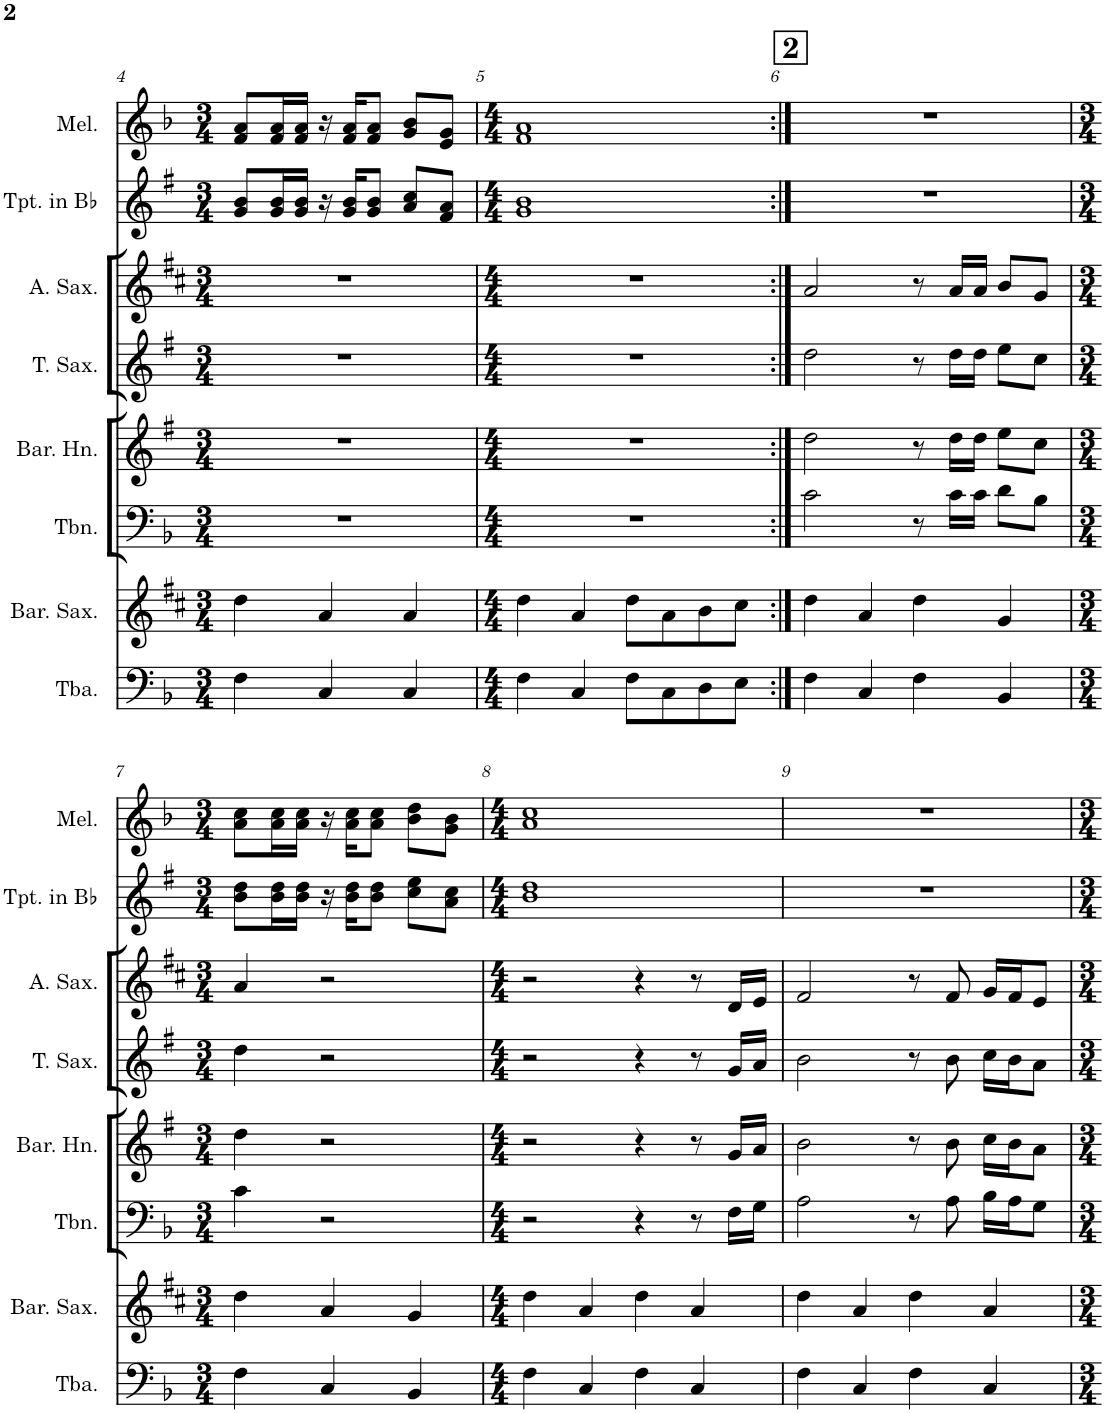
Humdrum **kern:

**kern	**kern	**kern	**kern	**kern	**kern	**kern	**kern
*part8	*part7	*part6	*part5	*part4	*part3	*part2	*part1
*staff8	*staff7	*staff6	*staff5	*staff4	*staff3	*staff2	*staff1
*I"Tuba	*I"Baritone Saxophone	*I"Trombone	*I"Baritone Horn	*I"Tenor Saxophone	*I"Alto Saxophone	*I"Trumpet in Bb	*I"Melodica
*I'Tba.	*I'Bar. Sax.	*I'Tbn.	*I'Bar. Hn.	*I'T. Sax.	*I'A. Sax.	*I'Tpt. in Bb	*I'Mel.
!!LO:PB:g=z
*clefF4	*clefG2	*clefF4	*clefG2	*clefG2	*clefG2	*clefG2	*clefG2
*	*Trd12c21	*	*Trd4c7	*Trd8c14	*Trd5c9	*Trd1c2	*
*k[b-]	*k[f#c#]	*k[b-]	*k[f#]	*k[f#]	*k[f#c#]	*k[f#]	*k[b-]
*M3/4	*M3/4	*M3/4	*M3/4	*M3/4	*M3/4	*M3/4	*M3/4
=4	=4	=4	=4	=4	=4	=4	=4
4F\	4dd\	2.r	2.r	2.r	2.r	8g/ 8b/L	8f/ 8a/L
.	.	.	.	.	.	16g/ 16b/L	16f/ 16a/L
.	.	.	.	.	.	16g/ 16b/JJ	16f/ 16a/JJ
4C/	4a/	.	.	.	.	16r	16r
.	.	.	.	.	.	16g/ 16b/KL	16f/ 16a/KL
.	.	.	.	.	.	8g/ 8b/J	8f/ 8a/J
4C/	4a/	.	.	.	.	8a/ 8cc/L	8g/ 8b-/L
.	.	.	.	.	.	8f#/ 8a/J	8e/ 8g/J
=5	=5	=5	=5	=5	=5	=5	=5
*M4/4	*M4/4	*M4/4	*M4/4	*M4/4	*M4/4	*M4/4	*M4/4
4F\	4dd\	1r	1r	1r	1r	1g 1b	1f 1a
4C/	4a/	.	.	.	.	.	.
8F\L	8dd\L	.	.	.	.	.	.
8C\	8a\	.	.	.	.	.	.
8D\	8b\	.	.	.	.	.	.
8E\J	8cc#\J	.	.	.	.	.	.
!!LO:REH:place=s1:a:B:cj:fs=14:t=2
=6:|!	=6:|!	=6:|!	=6:|!	=6:|!	=6:|!	=6:|!	=6:|!
4F\	4dd\	2c\	2dd\	2dd\	2a/	1r	1r
4C/	4a/	.	.	.	.	.	.
4F\	4dd\	8r	8r	8r	8r	.	.
.	.	16c\LL	16dd\LL	16dd\LL	16a/LL	.	.
.	.	16c\JJ	16dd\JJ	16dd\JJ	16a/JJ	.	.
4BB-/	4g/	8d\L	8ee\L	8ee\L	8b/L	.	.
.	.	8B-\J	8cc\J	8cc\J	8g/J	.	.
!!LO:LB:g=z
=7	=7	=7	=7	=7	=7	=7	=7
*M3/4	*M3/4	*M3/4	*M3/4	*M3/4	*M3/4	*M3/4	*M3/4
4F\	4dd\	4c\	4dd\	4dd\	4a/	8b\ 8dd\L	8a\ 8cc\L
.	.	.	.	.	.	16b\ 16dd\L	16a\ 16cc\L
.	.	.	.	.	.	16b\ 16dd\JJ	16a\ 16cc\JJ
4C/	4a/	2r	2r	2r	2r	16r	16r
.	.	.	.	.	.	16b\ 16dd\KL	16a\ 16cc\KL
.	.	.	.	.	.	8b\ 8dd\J	8a\ 8cc\J
4BB-/	4g/	.	.	.	.	8cc\ 8ee\L	8b-\ 8dd\L
.	.	.	.	.	.	8a\ 8cc\J	8g\ 8b-\J
=8	=8	=8	=8	=8	=8	=8	=8
*M4/4	*M4/4	*M4/4	*M4/4	*M4/4	*M4/4	*M4/4	*M4/4
4F\	4dd\	2r	2r	2r	2r	1b 1dd	1a 1cc
4C/	4a/	.	.	.	.	.	.
4F\	4dd\	4r	4r	4r	4r	.	.
4C/	4a/	8r	8r	8r	8r	.	.
.	.	16F\LL	16g/LL	16g/LL	16d/LL	.	.
.	.	16G\JJ	16a/JJ	16a/JJ	16e/JJ	.	.
=9	=9	=9	=9	=9	=9	=9	=9
4F\	4dd\	2A\	2b\	2b\	2f#/	1r	1r
4C/	4a/	.	.	.	.	.	.
4F\	4dd\	8r	8r	8r	8r	.	.
.	.	8A\	8b\	8b\	8f#/	.	.
4C/	4a/	16B-\LL	16cc\LL	16cc\LL	16g/LL	.	.
.	.	16A\J	16b\J	16b\J	16f#/J	.	.
.	.	8G\J	8a\J	8a\J	8e/J	.	.
=	=	=	=	=	=	=	=
*-	*-	*-	*-	*-	*-	*-	*-
